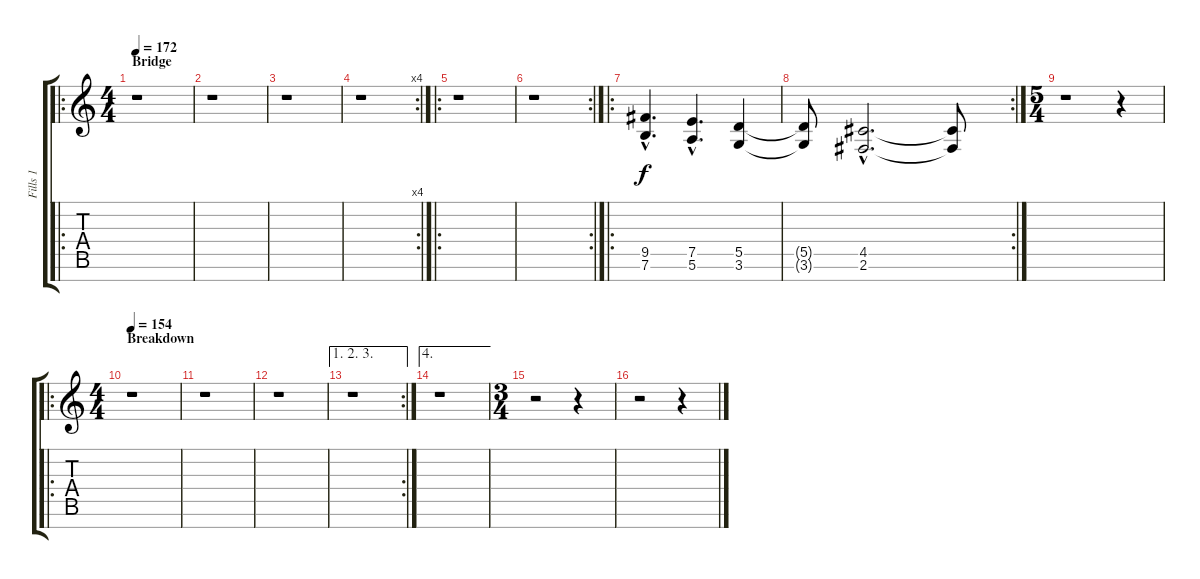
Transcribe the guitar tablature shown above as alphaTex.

\track ("Fills 1" "Fills 1") {instrument distortionguitar}
\staff {score tabs}
\tuning (E4 B3 G3 D3 A2 E2 B1) {hide}
\ro
\ts (4 4)
\section ("" "Bridge")
\tempo 172
\clef g2
\ks c
r.1{dy f} |
r.1 |
r.1 |
\rc 4
r.1 |
\ro
r.1 |
\rc 2
r.1 |
\ro
(9.5{hac} 7.6{hac}).4{d volume 14} (7.5{hac} 5.6{hac}).4{d} (5.5 3.6).4 |
\rc 2
(5.5{t} 3.6{t}).8 (4.5{hac} 2.6{hac}).2{d} (4.5{t} 2.6{t}).8 |
\ts (5 4)
r.1 r.4 |
\ro
\ts (4 4)
\section ("" "Breakdown")
\tempo 154
r.1 |
r.1 |
r.1 |
\ae (1 2 3)
\rc 2
r.1 |
\ae 4
r.1 |
\ts (3 4)
r.2 r.4 |
r.2 r.4
